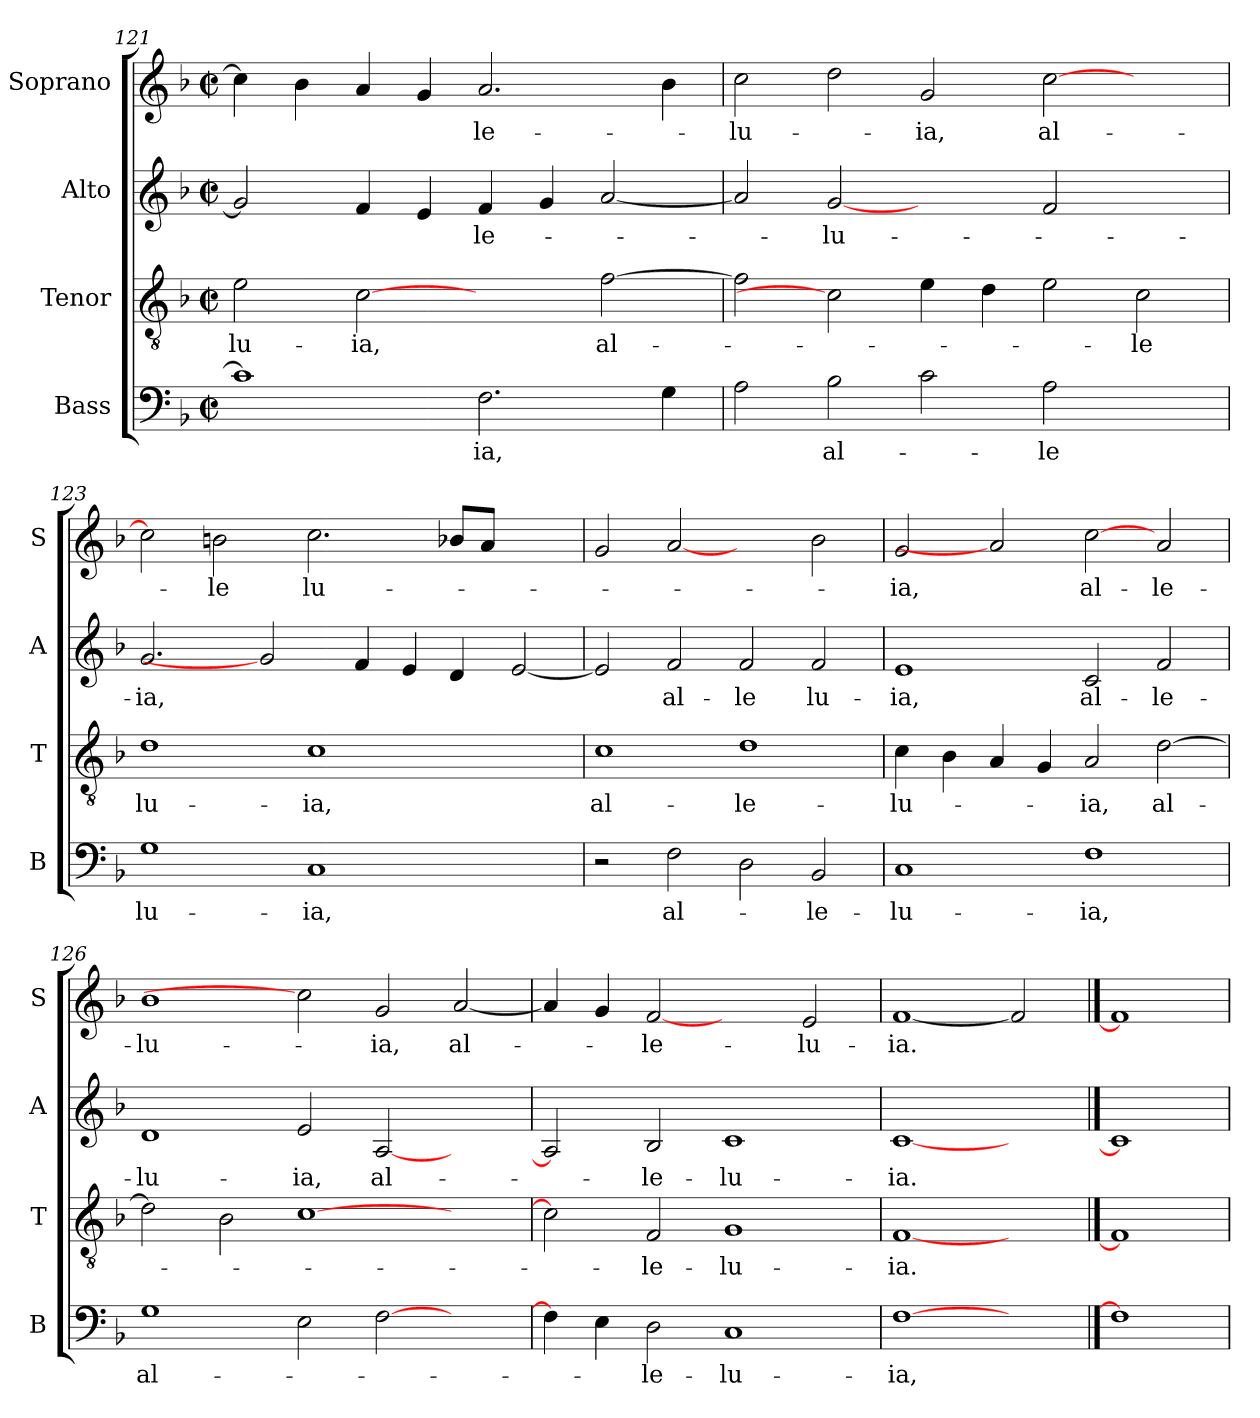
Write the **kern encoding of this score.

**kern	**text	**kern	**text	**kern	**text	**kern	**text
*part4	*part4	*part3	*part3	*part2	*part2	*part1	*part1
*staff4	*staff4	*staff3	*staff3	*staff2	*staff2	*staff1	*staff1
*I"Bass	*	*I"Tenor	*	*I"Alto	*	*I"Soprano	*
*I'B	*	*I'T	*	*I'A	*	*I'S	*
!!LO:PB:g=z
*clefF4	*	*clefGv2	*	*clefG2	*	*clefG2	*
*k[b-]	*	*k[b-]	*	*k[b-]	*	*k[b-]	*
*F:	*	*F:	*	*F:	*	*F:	*
*M2/2	*	*M2/2	*	*M2/2	*	*M2/2	*
*met(c|)	*	*met(c|)	*	*met(c|)	*	*met(c|)	*
=121	=121	=121	=121	=121	=121	=121	=121
!	!	!	!LO:LY:b	!	!	!	!
1c]	.	2e\	-lu-	2g/]	.	4cc\]	.
.	.	.	.	.	.	4b-\	.
!	!	!	!LO:LY:b	!	!	!	!
.	.	[2c	-ia,	4f/	.	4a/	.
.	.	.	.	4e/	.	4g/	.
!	!LO:LY:b	!	!	!	!LO:LY:b	!	!LO:LY:b
2.F\	-ia,	2ryy	.	4f/	-le-	2.a/	-le-
.	.	.	.	4g/	.	.	.
!	!	!	!LO:LY:b	!	!	!	!
.	.	[2f\	al-	[2a/	.	.	.
4G\	.	.	.	.	.	4b-\	.
=122	=122	=122	=122	=122	=122	=122	=122
!	!	!	!	!	!	!	!LO:LY:b
2A\	.	2f\]	.	2a/]	.	2cc\	-lu-
!	!LO:LY:b	!	!	!	!LO:LY:b	!	!
2B-\	al-	2c]	.	[2g	-lu-	2dd\	.
!	!	!	!	!	!	!	!LO:LY:b
2c\	.	4e\	.	2ryy	.	2g/	-ia,
.	.	4d\	.	.	.	.	.
!	!LO:LY:b	!	!	!	!	!	!LO:LY:b
2A\	-le	2e\	.	2f/	.	[2cc\	al-
!	!	!	!LO:LY:b	!	!	!	!
2ryy	.	2c\	-le	2ryy	.	2ryy	.
=123	=123	=123	=123	=123	=123	=123	=123
!	!LO:LY:b	!	!LO:LY:b	!	!LO:LY:b	!	!
1G	lu-	1d	lu-	2.g/	-ia,	2cc\]	.
!	!	!	!	!	!	!	!LO:LY:b
.	.	.	.	.	.	2bn\	-le
.	.	.	.	2g]	.	.	.
!	!LO:LY:b	!	!LO:LY:b	!	!	!	!LO:LY:b
1C	-ia,	1c	-ia,	.	.	2.cc\	lu-
.	.	.	.	4f/	.	.	.
.	.	.	.	4e/	.	.	.
.	.	.	.	4d/	.	8b-X/L	.
.	.	.	.	.	.	8a/J	.
2ryy	.	2ryy	.	[2e/	.	2ryy	.
=124	=124	=124	=124	=124	=124	=124	=124
!	!	!	!LO:LY:b	!	!	!	!
2r	.	1c	al-	2e/]	.	2g/	.
!	!LO:LY:b	!	!	!	!LO:LY:b	!	!
2F\	al-	.	.	2f/	al-	[2a	.
!	!	!	!LO:LY:b	!	!LO:LY:b	!	!
2D\	.	1d	-le-	2f/	-le	2ryy	.
!	!LO:LY:b	!	!	!	!LO:LY:b	!	!
2BB-/	-le-	.	.	2f/	lu-	2b-\	.
!!LO:LB:g=z
=125	=125	=125	=125	=125	=125	=125	=125
!	!LO:LY:b	!	!LO:LY:b	!	!LO:LY:b	!	!LO:LY:b
1C	-lu-	4c\	-lu-	1e	-ia,	2g/	-ia,
.	.	4B-\	.	.	.	.	.
.	.	4A/	.	.	.	2a]	.
.	.	4G/	.	.	.	.	.
!	!LO:LY:b	!	!LO:LY:b	!	!LO:LY:b	!	!LO:LY:b
1F	-ia,	2A/	-ia,	2c/	al-	[2cc	al-
!	!	!	!LO:LY:b	!	!LO:LY:b	!	!LO:LY:b
.	.	[2d\	al-	2f/	-le-	2a/	-le-
=126	=126	=126	=126	=126	=126	=126	=126
!	!LO:LY:b	!	!	!	!LO:LY:b	!	!LO:LY:b
1G	al-	2d\]	.	1d	-lu-	1b-	-lu-
.	.	2B-\	.	.	.	.	.
!	!	!	!	!	!LO:LY:b	!	!
2E\	.	[1c	.	2e/	-ia,	2cc]	.
!	!	!	!	!	!LO:LY:b	!	!LO:LY:b
[2F\	.	.	.	[2A/	al-	2g/	-ia,
!	!	!	!	!	!	!	!LO:LY:b
2ryy	.	2ryy	.	2ryy	.	[2a/	al-
=127	=127	=127	=127	=127	=127	=127	=127
4F\]	.	2c\]	.	2A/]	.	4a/]	.
4E\	.	.	.	.	.	4g/	.
!	!LO:LY:b	!	!LO:LY:b	!	!LO:LY:b	!	!LO:LY:b
2D\	-le-	2F/	-le-	2B-/	-le-	[2f	-le-
!	!LO:LY:b	!	!LO:LY:b	!	!LO:LY:b	!	!
1C	-lu-	1G	-lu-	1c	-lu-	2ryy	.
!	!	!	!	!	!	!	!LO:LY:b
.	.	.	.	.	.	2e/	-lu-
=128	=128	=128	=128	=128	=128	=128	=128
!	!LO:LY:b	!	!LO:LY:b	!	!LO:LY:b	!	!LO:LY:b
[1F	-ia,	[1F	-ia.	[1c	-ia.	[1f	-ia.
2ryy	.	2ryy	.	2ryy	.	2f]	.
==129	==129	==129	==129	==129	==129	==129	==129
1F]	.	1F]	.	1c]	.	1f]	.
=	=	=	=	=	=	=	=
*-	*-	*-	*-	*-	*-	*-	*-
